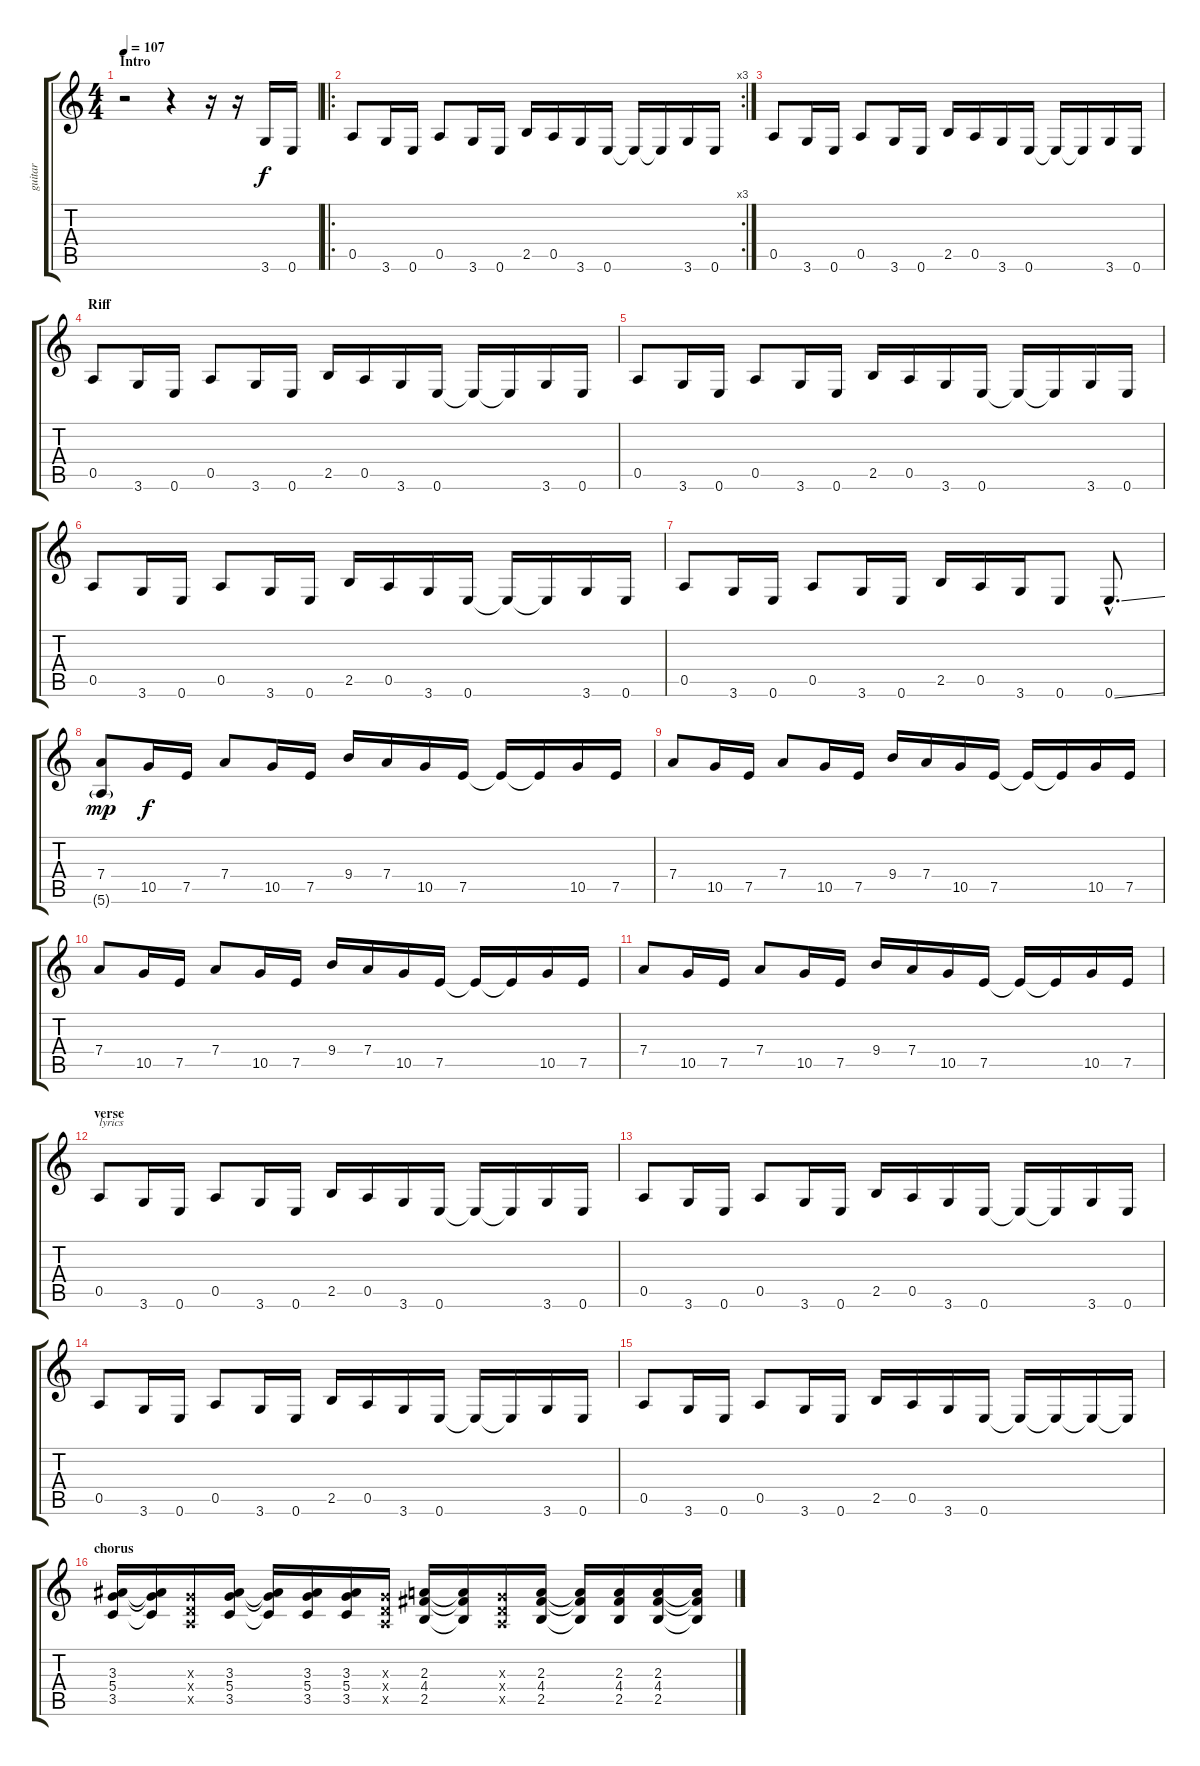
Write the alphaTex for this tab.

\track ("guitar" "guitar") {instrument overdrivenguitar}
\staff {score tabs}
\tuning (E4 B3 G3 D3 A2 E2) {hide}
\ts (4 4)
\section ("" "Intro")
\tempo 107
\clef g2
\ks c
r.2{dy f instrument overdrivenguitar} r.4 r.16 r.16 3.6.16 0.6.16 |
\ro
\rc 3
0.5.8 3.6.16 0.6.16 0.5.8 3.6.16 0.6.16 2.5.16 0.5.16 3.6.16 0.6.16 0.6{t}.16 0.6{t}.16 3.6.16 0.6.16 |
0.5.8 3.6.16 0.6.16 0.5.8 3.6.16 0.6.16 2.5.16 0.5.16 3.6.16 0.6.16 0.6{t}.16 0.6{t}.16 3.6.16 0.6.16 |
\section ("" "Riff")
0.5.8 3.6.16 0.6.16 0.5.8 3.6.16 0.6.16 2.5.16 0.5.16 3.6.16 0.6.16 0.6{t}.16 0.6{t}.16 3.6.16 0.6.16 |
0.5.8 3.6.16 0.6.16 0.5.8 3.6.16 0.6.16 2.5.16 0.5.16 3.6.16 0.6.16 0.6{t}.16 0.6{t}.16 3.6.16 0.6.16 |
0.5.8 3.6.16 0.6.16 0.5.8 3.6.16 0.6.16 2.5.16 0.5.16 3.6.16 0.6.16 0.6{t}.16 0.6{t}.16 3.6.16 0.6.16 |
0.5.8 3.6.16 0.6.16 0.5.8 3.6.16 0.6.16 2.5.16 0.5.16 3.6.16 0.6.8 0.6{ss hac}.8{d} |
(7.4 5.6{g}).8{dy mp} 10.5.16{dy f} 7.5.16 7.4.8 10.5.16 7.5.16 9.4.16 7.4.16 10.5.16 7.5.16 7.5{t}.16 7.5{t}.16 10.5.16 7.5.16 |
7.4.8 10.5.16 7.5.16 7.4.8 10.5.16 7.5.16 9.4.16 7.4.16 10.5.16 7.5.16 7.5{t}.16 7.5{t}.16 10.5.16 7.5.16 |
7.4.8 10.5.16 7.5.16 7.4.8 10.5.16 7.5.16 9.4.16 7.4.16 10.5.16 7.5.16 7.5{t}.16 7.5{t}.16 10.5.16 7.5.16 |
7.4.8 10.5.16 7.5.16 7.4.8 10.5.16 7.5.16 9.4.16 7.4.16 10.5.16 7.5.16 7.5{t}.16 7.5{t}.16 10.5.16 7.5.16 |
\section ("" "verse")
0.5.8{txt "lyrics"} 3.6.16 0.6.16 0.5.8 3.6.16 0.6.16 2.5.16 0.5.16 3.6.16 0.6.16 0.6{t}.16 0.6{t}.16 3.6.16 0.6.16 |
0.5.8 3.6.16 0.6.16 0.5.8 3.6.16 0.6.16 2.5.16 0.5.16 3.6.16 0.6.16 0.6{t}.16 0.6{t}.16 3.6.16 0.6.16 |
0.5.8 3.6.16 0.6.16 0.5.8 3.6.16 0.6.16 2.5.16 0.5.16 3.6.16 0.6.16 0.6{t}.16 0.6{t}.16 3.6.16 0.6.16 |
0.5.8 3.6.16 0.6.16 0.5.8 3.6.16 0.6.16 2.5.16 0.5.16 3.6.16 0.6.16 0.6{t}.16 0.6{t}.16 0.6{t}.16 0.6{t}.16 |
\section ("" "chorus")
(3.3 5.4 3.5).16 (3.3{t} 5.4{t} 3.5{t}).16 (0.3{x} 0.4{x} 0.5{x}).16 (3.3 5.4 3.5).16 (3.3{t} 5.4{t} 3.5{t}).16 (3.3 5.4 3.5).16 (3.3 5.4 3.5).16 (0.3{x} 0.4{x} 0.5{x}).16 (2.3 4.4 2.5).16 (2.3{t} 4.4{t} 2.5{t}).16 (0.3{x} 0.4{x} 0.5{x}).16 (2.3 4.4 2.5).16 (2.3{t} 4.4{t} 2.5{t}).16 (2.3 4.4 2.5).16 (2.3 4.4 2.5).16 (2.3{t} 4.4{t} 2.5{t}).16
